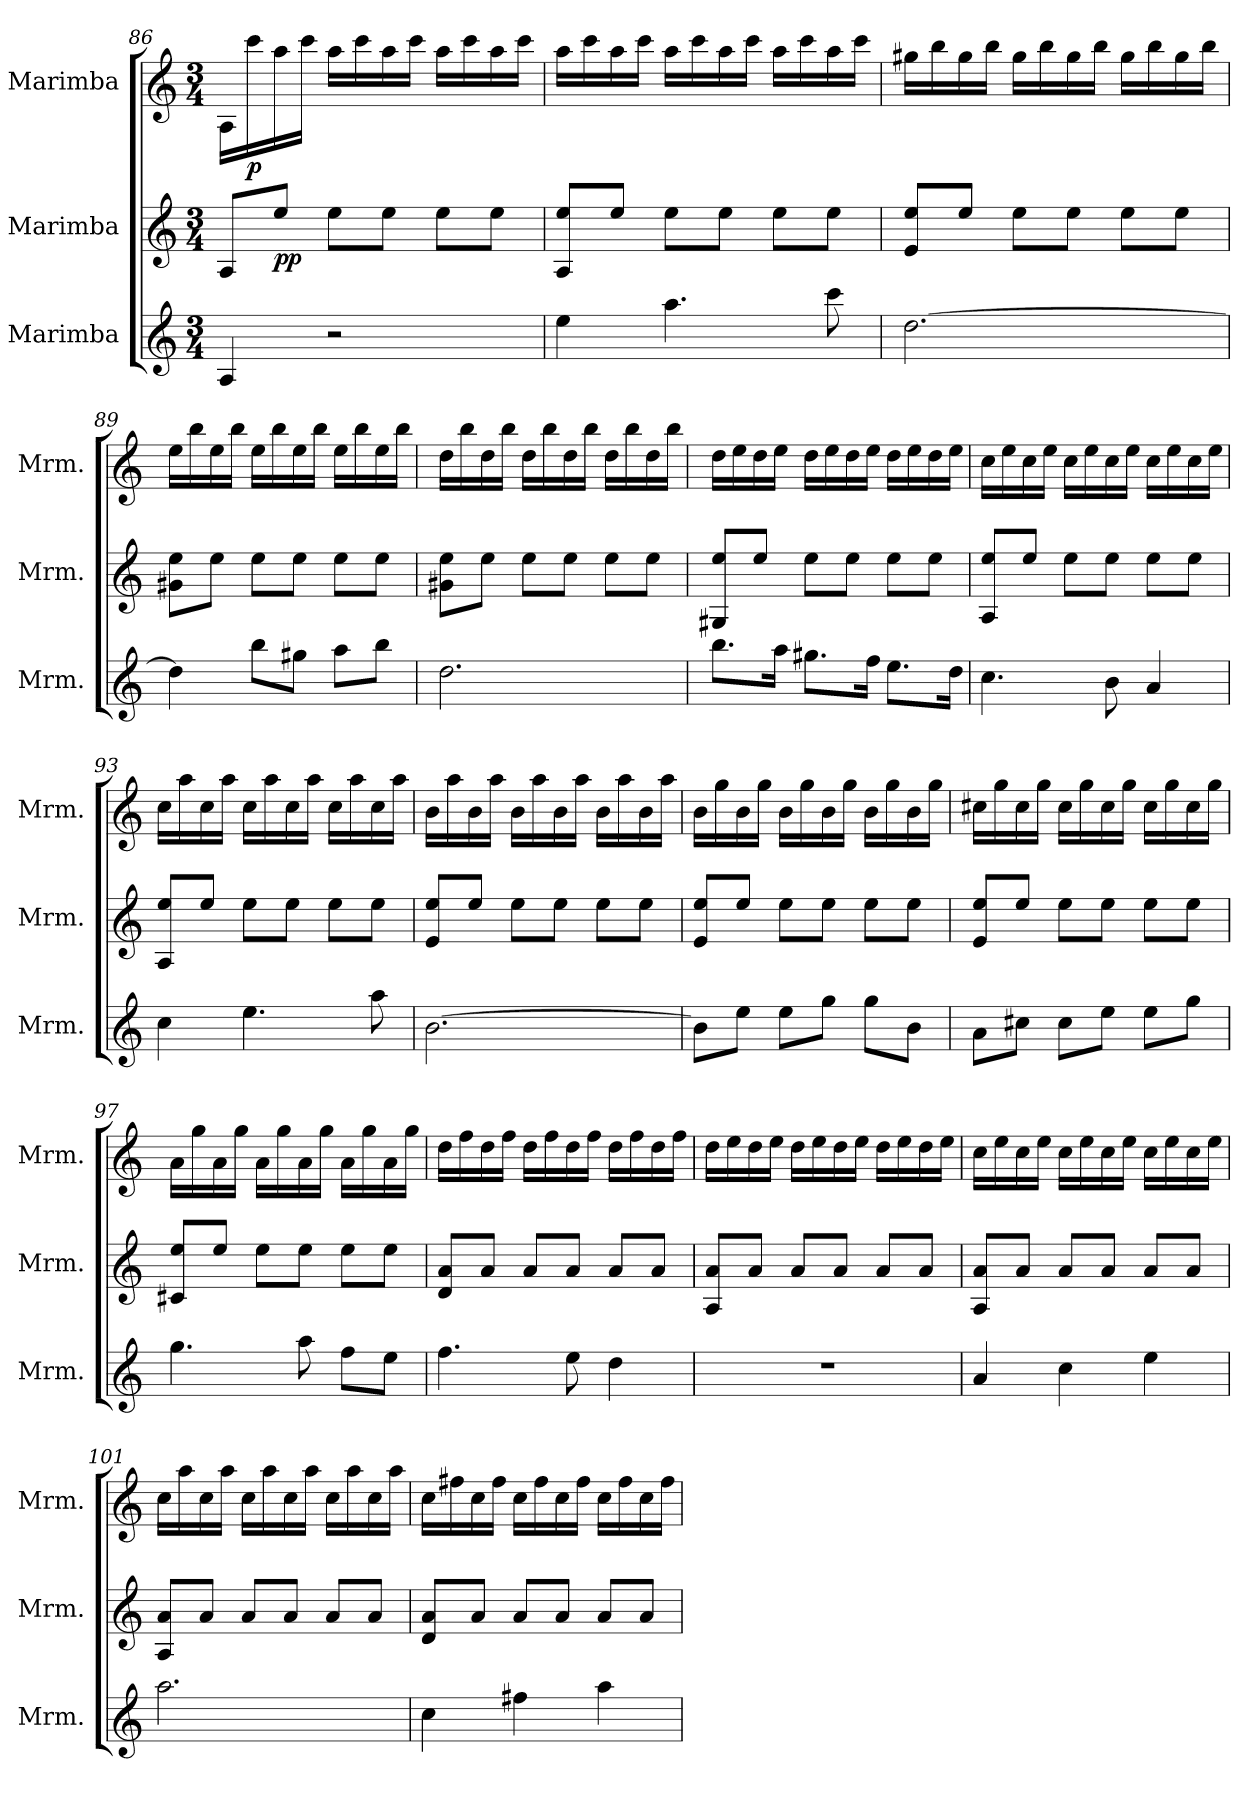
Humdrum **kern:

**kern	**kern	**dynam	**kern	**dynam
*part3	*part2	*part2	*part1	*part1
*staff3	*staff2	*staff2	*staff1	*staff1
*I"Marimba	*I"Marimba	*	*I"Marimba	*
*I'Mrm.	*I'Mrm.	*	*I'Mrm.	*
!!LO:LB:g=z
*clefG2	*clefG2	*	*clefG2	*
*k[]	*k[]	*	*k[]	*
*M3/4	*M3/4	*	*M3/4	*
=86	=86	=86	=86	=86
4A/	8A/L	.	16A\LL	.
!	!	!	!	!LO:DY:b
.	.	.	16ccc\	p
!	!	!LO:DY:b	!	!
.	8ee/J	pp	16aa\	.
.	.	.	16ccc\JJ	.
2r	8ee\L	.	16aa\LL	.
.	.	.	16ccc\	.
.	8ee\J	.	16aa\	.
.	.	.	16ccc\JJ	.
.	8ee\L	.	16aa\LL	.
.	.	.	16ccc\	.
.	8ee\J	.	16aa\	.
.	.	.	16ccc\JJ	.
=87	=87	=87	=87	=87
4ee\	8A/ 8ee/L	.	16aa\LL	.
.	.	.	16ccc\	.
.	8ee/J	.	16aa\	.
.	.	.	16ccc\JJ	.
4.aa\	8ee\L	.	16aa\LL	.
.	.	.	16ccc\	.
.	8ee\J	.	16aa\	.
.	.	.	16ccc\JJ	.
.	8ee\L	.	16aa\LL	.
.	.	.	16ccc\	.
8ccc\	8ee\J	.	16aa\	.
.	.	.	16ccc\JJ	.
=88	=88	=88	=88	=88
[2.dd\	8e/ 8ee/L	.	16gg#X\LL	.
.	.	.	16bb\	.
.	8ee/J	.	16gg#\	.
.	.	.	16bb\JJ	.
.	8ee\L	.	16gg#\LL	.
.	.	.	16bb\	.
.	8ee\J	.	16gg#\	.
.	.	.	16bb\JJ	.
.	8ee\L	.	16gg#\LL	.
.	.	.	16bb\	.
.	8ee\J	.	16gg#\	.
.	.	.	16bb\JJ	.
!!LO:LB:g=z
=89	=89	=89	=89	=89
4dd\]	8g#X\ 8ee\L	.	16ee\LL	.
.	.	.	16bb\	.
.	8ee\J	.	16ee\	.
.	.	.	16bb\JJ	.
8bb\L	8ee\L	.	16ee\LL	.
.	.	.	16bb\	.
8gg#X\J	8ee\J	.	16ee\	.
.	.	.	16bb\JJ	.
8aa\L	8ee\L	.	16ee\LL	.
.	.	.	16bb\	.
8bb\J	8ee\J	.	16ee\	.
.	.	.	16bb\JJ	.
=90	=90	=90	=90	=90
2.dd\	8g#X\ 8ee\L	.	16dd\LL	.
.	.	.	16bb\	.
.	8ee\J	.	16dd\	.
.	.	.	16bb\JJ	.
.	8ee\L	.	16dd\LL	.
.	.	.	16bb\	.
.	8ee\J	.	16dd\	.
.	.	.	16bb\JJ	.
.	8ee\L	.	16dd\LL	.
.	.	.	16bb\	.
.	8ee\J	.	16dd\	.
.	.	.	16bb\JJ	.
=91	=91	=91	=91	=91
8.bb\L	8G#X/ 8ee/L	.	16dd\LL	.
.	.	.	16ee\	.
.	8ee/J	.	16dd\	.
16aa\Jk	.	.	16ee\JJ	.
8.gg#X\L	8ee\L	.	16dd\LL	.
.	.	.	16ee\	.
.	8ee\J	.	16dd\	.
16ff\Jk	.	.	16ee\JJ	.
8.ee\L	8ee\L	.	16dd\LL	.
.	.	.	16ee\	.
.	8ee\J	.	16dd\	.
16dd\Jk	.	.	16ee\JJ	.
!!LO:PB:g=z
=92	=92	=92	=92	=92
4.cc\	8A/ 8ee/L	.	16cc\LL	.
.	.	.	16ee\	.
.	8ee/J	.	16cc\	.
.	.	.	16ee\JJ	.
.	8ee\L	.	16cc\LL	.
.	.	.	16ee\	.
8b\	8ee\J	.	16cc\	.
.	.	.	16ee\JJ	.
4a/	8ee\L	.	16cc\LL	.
.	.	.	16ee\	.
.	8ee\J	.	16cc\	.
.	.	.	16ee\JJ	.
=93	=93	=93	=93	=93
4cc\	8A/ 8ee/L	.	16cc\LL	.
.	.	.	16aa\	.
.	8ee/J	.	16cc\	.
.	.	.	16aa\JJ	.
4.ee\	8ee\L	.	16cc\LL	.
.	.	.	16aa\	.
.	8ee\J	.	16cc\	.
.	.	.	16aa\JJ	.
.	8ee\L	.	16cc\LL	.
.	.	.	16aa\	.
8aa\	8ee\J	.	16cc\	.
.	.	.	16aa\JJ	.
=94	=94	=94	=94	=94
[2.b\	8e/ 8ee/L	.	16b\LL	.
.	.	.	16aa\	.
.	8ee/J	.	16b\	.
.	.	.	16aa\JJ	.
.	8ee\L	.	16b\LL	.
.	.	.	16aa\	.
.	8ee\J	.	16b\	.
.	.	.	16aa\JJ	.
.	8ee\L	.	16b\LL	.
.	.	.	16aa\	.
.	8ee\J	.	16b\	.
.	.	.	16aa\JJ	.
=95	=95	=95	=95	=95
8b\L]	8e/ 8ee/L	.	16b\LL	.
.	.	.	16gg\	.
8ee\J	8ee/J	.	16b\	.
.	.	.	16gg\JJ	.
8ee\L	8ee\L	.	16b\LL	.
.	.	.	16gg\	.
8gg\J	8ee\J	.	16b\	.
.	.	.	16gg\JJ	.
8gg\L	8ee\L	.	16b\LL	.
.	.	.	16gg\	.
8b\J	8ee\J	.	16b\	.
.	.	.	16gg\JJ	.
!!LO:LB:g=z
=96	=96	=96	=96	=96
8a\L	8e/ 8ee/L	.	16cc#X\LL	.
.	.	.	16gg\	.
8cc#X\J	8ee/J	.	16cc#\	.
.	.	.	16gg\JJ	.
8cc#\L	8ee\L	.	16cc#\LL	.
.	.	.	16gg\	.
8ee\J	8ee\J	.	16cc#\	.
.	.	.	16gg\JJ	.
8ee\L	8ee\L	.	16cc#\LL	.
.	.	.	16gg\	.
8gg\J	8ee\J	.	16cc#\	.
.	.	.	16gg\JJ	.
=97	=97	=97	=97	=97
4.gg\	8c#X/ 8ee/L	.	16a\LL	.
.	.	.	16gg\	.
.	8ee/J	.	16a\	.
.	.	.	16gg\JJ	.
.	8ee\L	.	16a\LL	.
.	.	.	16gg\	.
8aa\	8ee\J	.	16a\	.
.	.	.	16gg\JJ	.
8ff\L	8ee\L	.	16a\LL	.
.	.	.	16gg\	.
8ee\J	8ee\J	.	16a\	.
.	.	.	16gg\JJ	.
=98	=98	=98	=98	=98
4.ff\	8d/ 8a/L	.	16dd\LL	.
.	.	.	16ff\	.
.	8a/J	.	16dd\	.
.	.	.	16ff\JJ	.
.	8a/L	.	16dd\LL	.
.	.	.	16ff\	.
8ee\	8a/J	.	16dd\	.
.	.	.	16ff\JJ	.
4dd\	8a/L	.	16dd\LL	.
.	.	.	16ff\	.
.	8a/J	.	16dd\	.
.	.	.	16ff\JJ	.
=99	=99	=99	=99	=99
2.r	8A/ 8a/L	.	16dd\LL	.
.	.	.	16ee\	.
.	8a/J	.	16dd\	.
.	.	.	16ee\JJ	.
.	8a/L	.	16dd\LL	.
.	.	.	16ee\	.
.	8a/J	.	16dd\	.
.	.	.	16ee\JJ	.
.	8a/L	.	16dd\LL	.
.	.	.	16ee\	.
.	8a/J	.	16dd\	.
.	.	.	16ee\JJ	.
!!LO:LB:g=z
=100	=100	=100	=100	=100
4a/	8A/ 8a/L	.	16cc\LL	.
.	.	.	16ee\	.
.	8a/J	.	16cc\	.
.	.	.	16ee\JJ	.
4cc\	8a/L	.	16cc\LL	.
.	.	.	16ee\	.
.	8a/J	.	16cc\	.
.	.	.	16ee\JJ	.
4ee\	8a/L	.	16cc\LL	.
.	.	.	16ee\	.
.	8a/J	.	16cc\	.
.	.	.	16ee\JJ	.
=101	=101	=101	=101	=101
2.aa\	8A/ 8a/L	.	16cc\LL	.
.	.	.	16aa\	.
.	8a/J	.	16cc\	.
.	.	.	16aa\JJ	.
.	8a/L	.	16cc\LL	.
.	.	.	16aa\	.
.	8a/J	.	16cc\	.
.	.	.	16aa\JJ	.
.	8a/L	.	16cc\LL	.
.	.	.	16aa\	.
.	8a/J	.	16cc\	.
.	.	.	16aa\JJ	.
=102	=102	=102	=102	=102
4cc\	8d/ 8a/L	.	16cc\LL	.
.	.	.	16ff#X\	.
.	8a/J	.	16cc\	.
.	.	.	16ff#\JJ	.
4ff#X\	8a/L	.	16cc\LL	.
.	.	.	16ff#\	.
.	8a/J	.	16cc\	.
.	.	.	16ff#\JJ	.
4aa\	8a/L	.	16cc\LL	.
.	.	.	16ff#\	.
.	8a/J	.	16cc\	.
.	.	.	16ff#\JJ	.
=	=	=	=	=
*-	*-	*-	*-	*-
